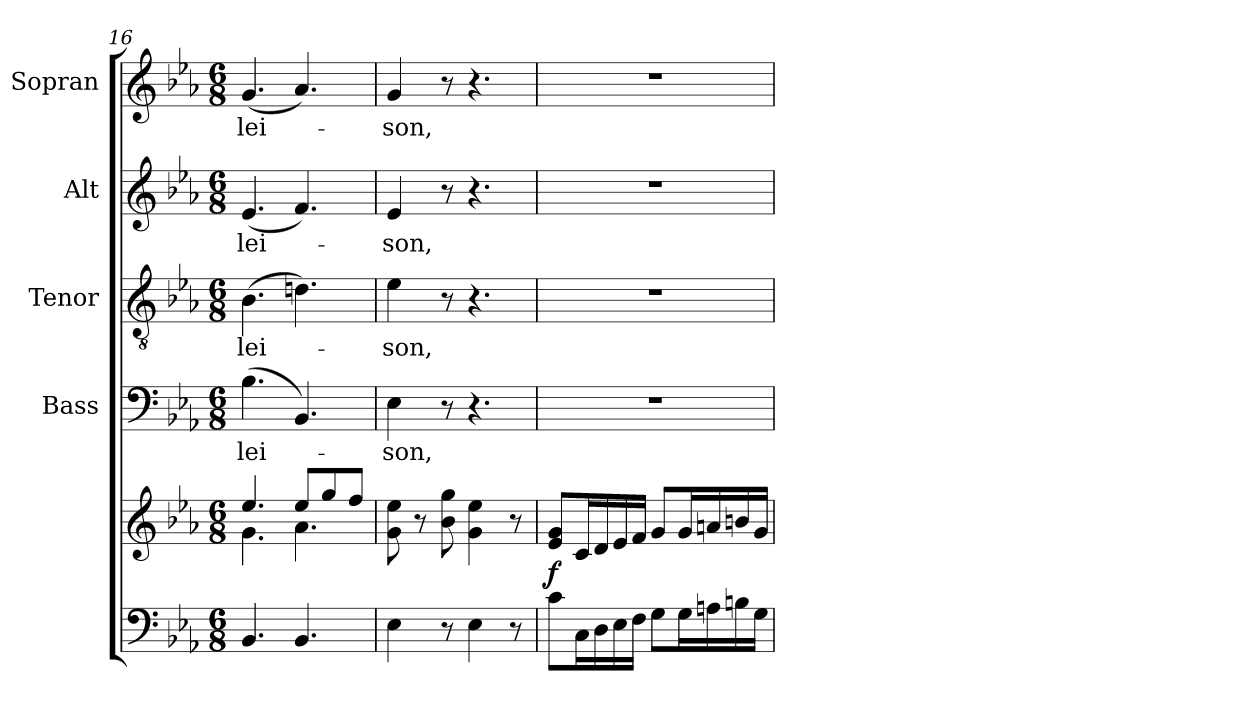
**kern	**kern	**dynam	**kern	**text	**kern	**text	**kern	**text	**kern	**text
*part5	*part5	*part5	*part4	*part4	*part3	*part3	*part2	*part2	*part1	*part1
*staff6	*staff5	*staff5/6	*staff4	*staff4	*staff3	*staff3	*staff2	*staff2	*staff1	*staff1
*	*	*	*I"Bass	*	*I"Tenor	*	*I"Alt	*	*I"Sopran	*
*	*	*	*I'B.	*	*I'T.	*	*I'A.	*	*I'S.	*
*clefF4	*clefG2	*	*clefF4	*	*clefGv2	*	*clefG2	*	*clefG2	*
*k[b-e-a-]	*k[b-e-a-]	*	*k[b-e-a-]	*	*k[b-e-a-]	*	*k[b-e-a-]	*	*k[b-e-a-]	*
*E-:	*E-:	*	*E-:	*	*E-:	*	*E-:	*	*E-:	*
*M6/8	*M6/8	*	*M6/8	*	*M6/8	*	*M6/8	*	*M6/8	*
=16	=16	=16	=16	=16	=16	=16	=16	=16	=16	=16
*	*^	*	*	*	*	*	*	*	*	*
!	!	!	!	!	!LO:LY:b	!	!LO:LY:b	!	!LO:LY:b	!	!LO:LY:b
4.BB-/	4.ee-/	4.g\	.	(>4.B-\	-lei-	(>4.B-\	-lei-	(<4.e-/	-lei-	(<4.g/	-lei-
4.BB-/	8ee-/L	4.a-\	.	4.BB-/)	.	4.dn\)	.	4.f/)	.	4.a-/)	.
.	8gg/	.	.	.	.	.	.	.	.	.	.
.	8ff/J	.	.	.	.	.	.	.	.	.	.
*	*v	*v	*	*	*	*	*	*	*	*	*
=17	=17	=17	=17	=17	=17	=17	=17	=17	=17	=17
!	!	!	!	!LO:LY:b	!	!LO:LY:b	!	!LO:LY:b	!	!LO:LY:b
4E-\	8g\ 8ee-\	.	4E-\	-son,	4e-\	-son,	4e-/	-son,	4g/	-son,
.	8r	.	.	.	.	.	.	.	.	.
8r	8b-\ 8gg\	.	8r	.	8r	.	8r	.	8r	.
4E-\	4g\ 4ee-\	.	4.r	.	4.r	.	4.r	.	4.r	.
8r	8r	.	.	.	.	.	.	.	.	.
=18	=18	=18	=18	=18	=18	=18	=18	=18	=18	=18
!	!	!LO:DY:a=2	!	!	!	!	!	!	!	!
8c\L	8e-/ 8g/L	f	2.r	.	2.r	.	2.r	.	2.r	.
16C\L	16c/L	.	.	.	.	.	.	.	.	.
16D\	16d/	.	.	.	.	.	.	.	.	.
16E-\	16e-/	.	.	.	.	.	.	.	.	.
16F\JJ	16f/JJ	.	.	.	.	.	.	.	.	.
8G\L	8g/L	.	.	.	.	.	.	.	.	.
16G\L	16g/L	.	.	.	.	.	.	.	.	.
16An\	16an/	.	.	.	.	.	.	.	.	.
16Bn\	16bn/	.	.	.	.	.	.	.	.	.
16G\JJ	16g/JJ	.	.	.	.	.	.	.	.	.
=	=	=	=	=	=	=	=	=	=	=
*-	*-	*-	*-	*-	*-	*-	*-	*-	*-	*-
